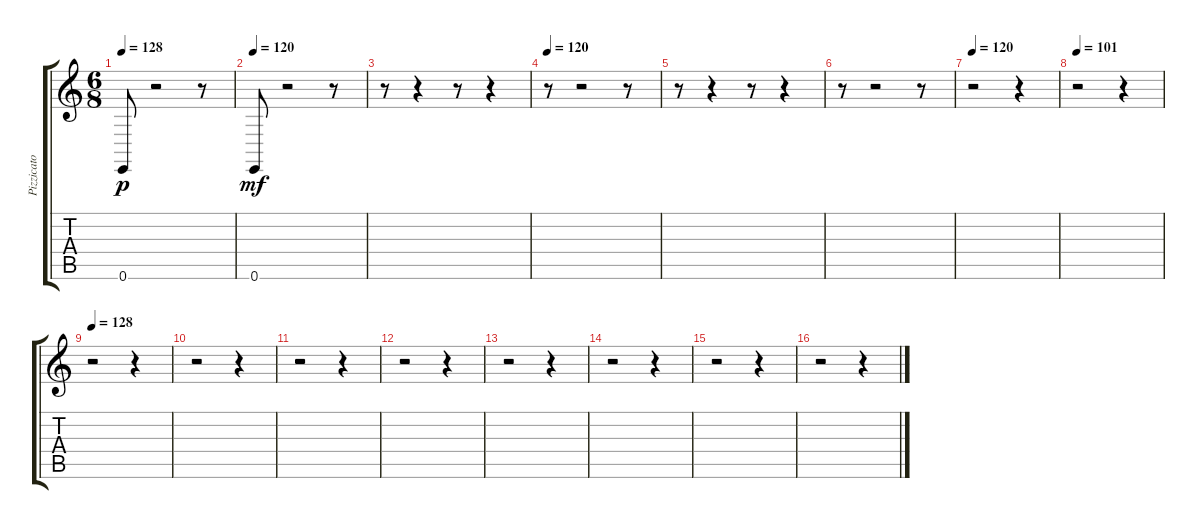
\track ("Pizzicato Archi" "Pizzicato ") {instrument pizzicatostrings}
\staff {score tabs}
\tuning (E4 B3 G3 D3 A2 E2) {hide}
\ts (6 8)
\tempo 128
\clef g2
\ks c
0.6.8{dy p} r.2 r.8 |
\tempo 120
0.6.8{dy mf} r.2 r.8 |
r.8 r.4 r.8 r.4 |
\tempo 120
r.8 r.2 r.8 |
r.8 r.4 r.8 r.4 |
r.8 r.2 r.8 |
\tempo 120
r.2 r.4 |
\tempo 101
r.2 r.4 |
\tempo 128
r.2 r.4 |
r.2 r.4 |
r.2 r.4 |
r.2 r.4 |
r.2 r.4 |
r.2 r.4 |
r.2 r.4 |
r.2 r.4
